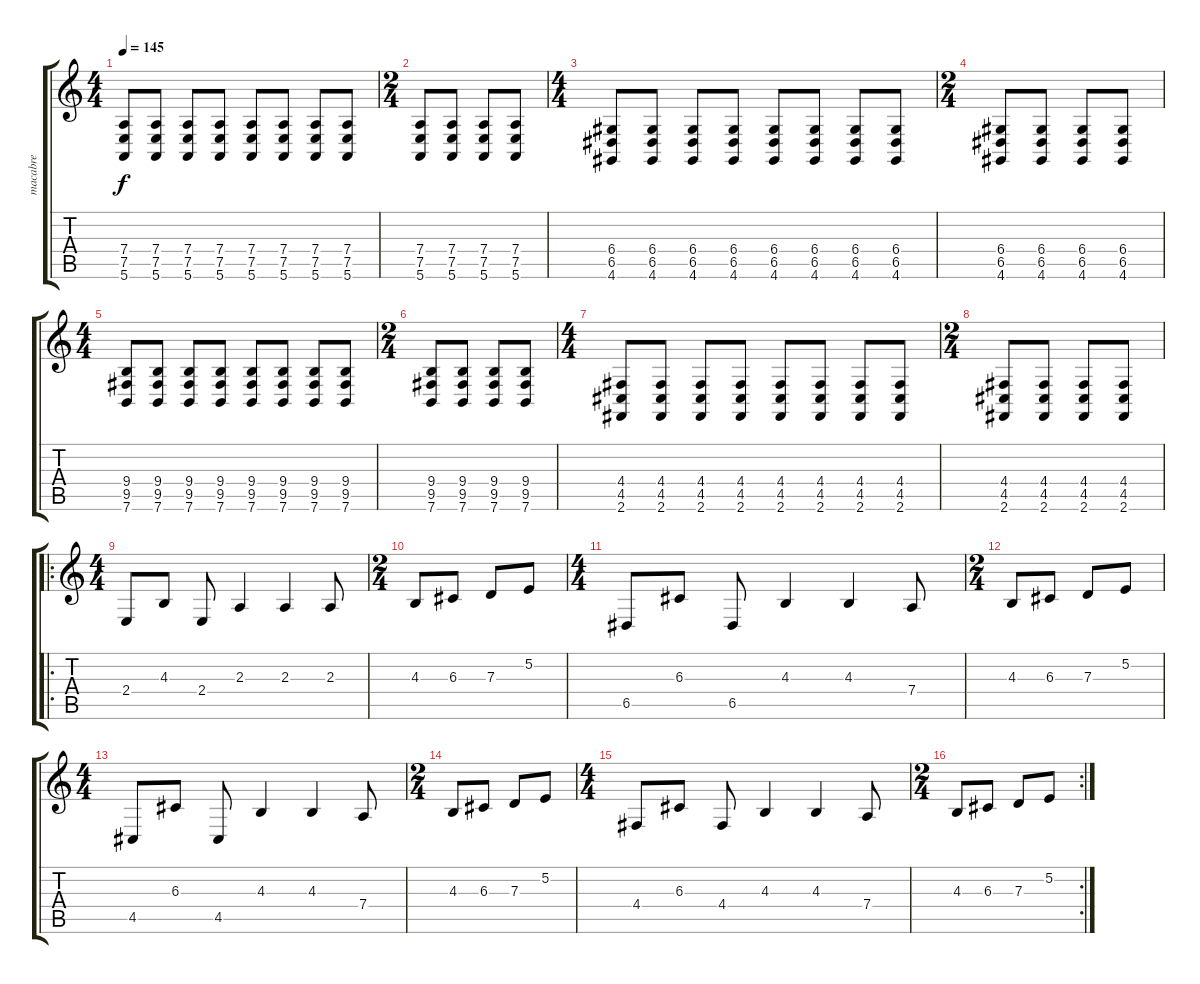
\track ("macabre" "macabre") {instrument lead2sawtooth}
\staff {score tabs}
\tuning (E4 B3 G3 D3 A2 E2) {hide}
\ts (4 4)
\tempo 145
\clef g2
\ks c
(7.4 7.5 5.6).8{dy f} (7.4 7.5 5.6).8 (7.4 7.5 5.6).8 (7.4 7.5 5.6).8 (7.4 7.5 5.6).8 (7.4 7.5 5.6).8 (7.4 7.5 5.6).8 (7.4 7.5 5.6).8 |
\ts (2 4)
(7.4 7.5 5.6).8 (7.4 7.5 5.6).8 (7.4 7.5 5.6).8 (7.4 7.5 5.6).8 |
\ts (4 4)
(6.4 6.5 4.6).8 (6.4 6.5 4.6).8 (6.4 6.5 4.6).8 (6.4 6.5 4.6).8 (6.4 6.5 4.6).8 (6.4 6.5 4.6).8 (6.4 6.5 4.6).8 (6.4 6.5 4.6).8 |
\ts (2 4)
(6.4 6.5 4.6).8 (6.4 6.5 4.6).8 (6.4 6.5 4.6).8 (6.4 6.5 4.6).8 |
\ts (4 4)
(9.4 9.5 7.6).8 (9.4 9.5 7.6).8 (9.4 9.5 7.6).8 (9.4 9.5 7.6).8 (9.4 9.5 7.6).8 (9.4 9.5 7.6).8 (9.4 9.5 7.6).8 (9.4 9.5 7.6).8 |
\ts (2 4)
(9.4 9.5 7.6).8 (9.4 9.5 7.6).8 (9.4 9.5 7.6).8 (9.4 9.5 7.6).8 |
\ts (4 4)
(4.4 4.5 2.6).8 (4.4 4.5 2.6).8 (4.4 4.5 2.6).8 (4.4 4.5 2.6).8 (4.4 4.5 2.6).8 (4.4 4.5 2.6).8 (4.4 4.5 2.6).8 (4.4 4.5 2.6).8 |
\ts (2 4)
(4.4 4.5 2.6).8 (4.4 4.5 2.6).8 (4.4 4.5 2.6).8 (4.4 4.5 2.6).8 |
\ro
\ts (4 4)
2.4.8 4.3.8 2.4.8 2.3.4 2.3.4 2.3.8 |
\ts (2 4)
4.3.8 6.3.8 7.3.8 5.2.8 |
\ts (4 4)
6.5.8 6.3.8 6.5.8 4.3.4 4.3.4 7.4.8 |
\ts (2 4)
4.3.8 6.3.8 7.3.8 5.2.8 |
\ts (4 4)
4.5.8 6.3.8 4.5.8 4.3.4 4.3.4 7.4.8 |
\ts (2 4)
4.3.8 6.3.8 7.3.8 5.2.8 |
\ts (4 4)
4.4.8 6.3.8 4.4.8 4.3.4 4.3.4 7.4.8 |
\rc 2
\ts (2 4)
4.3.8 6.3.8 7.3.8 5.2.8
